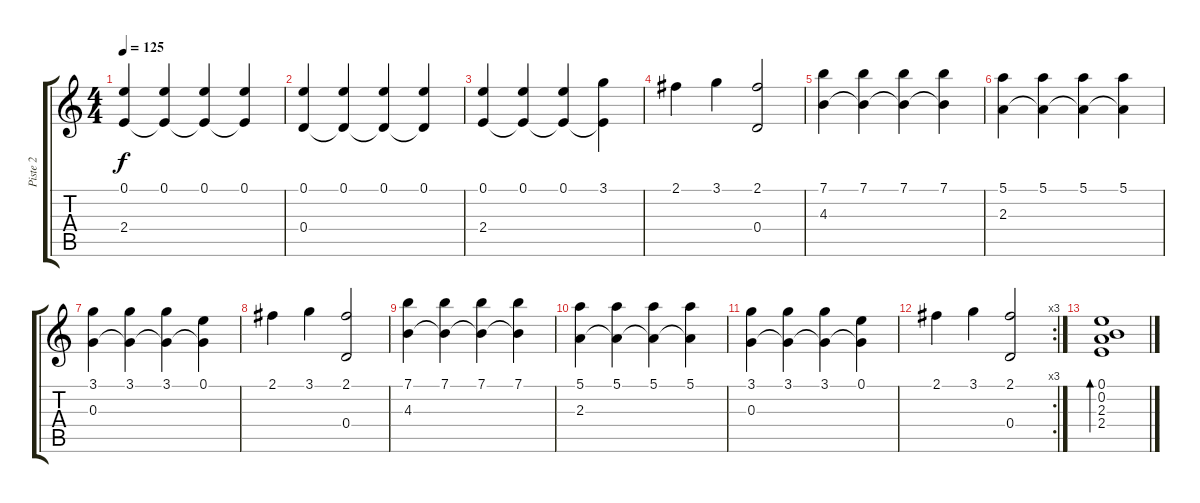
\track ("Piste 2" "Piste 2") {instrument acousticguitarsteel}
\staff {score tabs}
\tuning (E4 B3 G3 D3 A2 E2) {hide}
\ts (4 4)
\tempo 125
\clef g2
\ks c
(0.1 2.4).4{dy f} (0.1 2.4{t}).4 (0.1 2.4{t}).4 (0.1 2.4{t}).4 |
(0.1 0.4).4 (0.1 0.4{t}).4 (0.1 0.4{t}).4 (0.1 0.4{t}).4 |
(0.1 2.4).4 (0.1 2.4{t}).4 (0.1 2.4{t}).4 (3.1 2.4{t}).4 |
2.1.4 3.1.4 (2.1 0.4).2 |
(7.1 4.3).4 (7.1 4.3{t}).4 (7.1 4.3{t}).4 (7.1 4.3{t}).4 |
(5.1 2.3).4 (5.1 2.3{t}).4 (5.1 2.3{t}).4 (5.1 2.3{t}).4 |
(3.1 0.3).4 (3.1 0.3{t}).4 (3.1 0.3{t}).4 (0.1 0.3{t}).4 |
2.1.4 3.1.4 (2.1 0.4).2 |
(7.1 4.3).4 (7.1 4.3{t}).4 (7.1 4.3{t}).4 (7.1 4.3{t}).4 |
(5.1 2.3).4 (5.1 2.3{t}).4 (5.1 2.3{t}).4 (5.1 2.3{t}).4 |
(3.1 0.3).4 (3.1 0.3{t}).4 (3.1 0.3{t}).4 (0.1 0.3{t}).4 |
\rc 3
2.1.4 3.1.4 (2.1 0.4).2 |
(0.1 0.2 2.3 2.4).1{bd 480}
